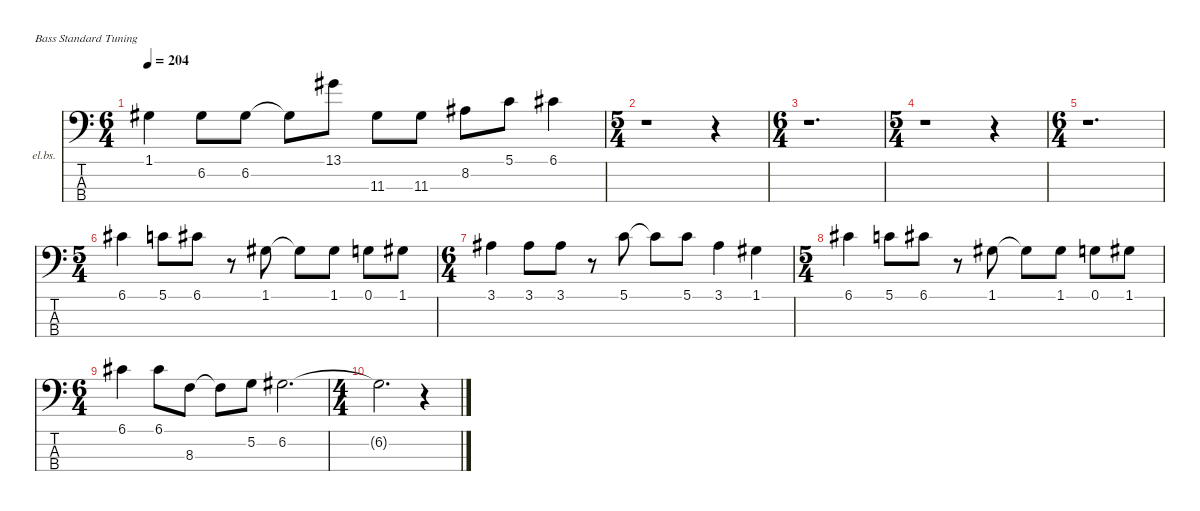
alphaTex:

\hideDynamics
\bracketExtendMode nobrackets
\firstSystemTrackNameOrientation horizontal
\otherSystemsTrackNameOrientation horizontal
\track ("bass" "el.bs.") {instrument electricbassfinger}
\staff {score tabs}
\tuning (G2 D2 A1 E1)
\ts (6 4)
\tempo 204
\clef f4
\ks aminor
1.1{acc #}.4{dy ff beam Down} 6.2{acc #}.8{beam Down} 6.2{acc #}.8{beam Down} 6.2{t acc #}.8{beam Down} 13.1{acc #}.8{beam Down} 11.3{acc #}.8{beam Down} 11.3{acc #}.8{beam Down} 8.2{acc #}.8{beam Down} 5.1.8{beam Down} 6.1{acc #}.4{beam Down} |
\ts (5 4)
r.1{beam Down} r.4{beam Down} |
\ts (6 4)
r.1{d beam Down} |
\ts (5 4)
r.1{beam Down} r.4{beam Down} |
\ts (6 4)
r.1{d beam Down} |
\ts (5 4)
6.1{acc #}.4{beam Down} 5.1.8{beam Down} 6.1{acc #}.8{beam Down} r.8{beam Down} 1.1{acc #}.8{beam Down} 1.1{t acc #}.8{beam Down} 1.1{acc #}.8{beam Down} 0.1.8{dy fff beam Down} 1.1{acc #}.8{dy ff beam Down} |
\ts (6 4)
3.1{acc #}.4{beam Down} 3.1{acc #}.8{beam Down} 3.1{acc #}.8{beam Down} r.8{beam Down} 5.1.8{beam Down} 5.1{t}.8{beam Down} 5.1.8{beam Down} 3.1{acc #}.4{beam Down} 1.1{acc #}.4{beam Down} |
\ts (5 4)
6.1{acc #}.4{beam Down} 5.1.8{beam Down} 6.1{acc #}.8{beam Down} r.8{beam Down} 1.1{acc #}.8{beam Down} 1.1{t acc #}.8{beam Down} 1.1{acc #}.8{beam Down} 0.1.8{dy fff beam Down} 1.1{acc #}.8{dy ff beam Down} |
\ts (6 4)
6.1{acc #}.4{beam Down} 6.1{acc #}.8{beam Down} 8.3.8{beam Down} 8.3{t}.8{beam Down} 5.2.8{beam Down} 6.2{acc #}.2{d beam Down} |
\ts (4 4)
\ks c
6.2{t acc #}.2{d beam Down} r.4{beam Down}
